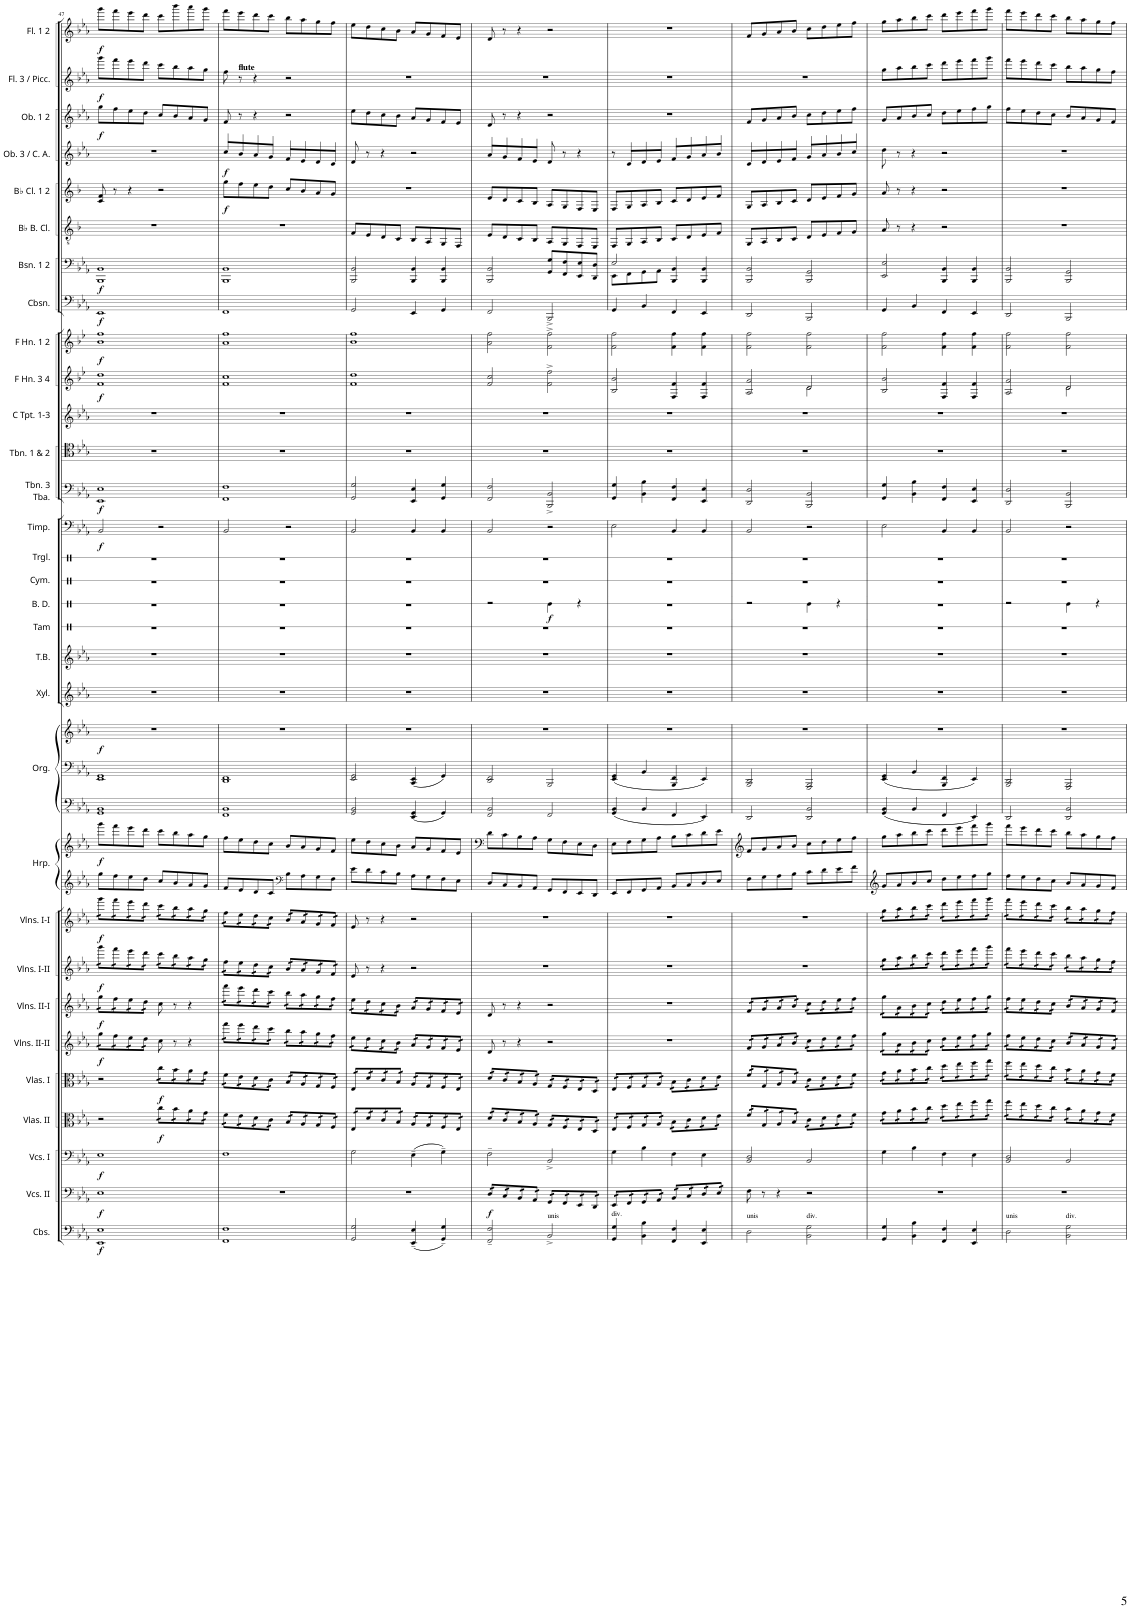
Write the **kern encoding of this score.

**kern	**dynam	**kern	**dynam	**kern	**dynam	**kern	**dynam	**kern	**dynam	**kern	**dynam	**kern	**dynam	**kern	**dynam	**kern	**dynam	**kern	**kern	**dynam	**kern	**kern	**kern	**dynam	**kern	**kern	**kern	**kern	**dynam	**kern	**kern	**kern	**dynam	**kern	**dynam	**kern	**kern	**kern	**dynam	**kern	**dynam	**kern	**dynam	**kern	**dynam	**kern	**kern	**dynam	**kern	**dynam	**kern	**dynam	**kern	**dynam	**kern	**dynam
*part31	*part31	*part30	*part30	*part29	*part29	*part28	*part28	*part27	*part27	*part26	*part26	*part25	*part25	*part24	*part24	*part23	*part23	*part22	*part22	*part22	*part21	*part21	*part21	*part21	*part20	*part19	*part18	*part17	*part17	*part16	*part15	*part14	*part14	*part13	*part13	*part12	*part11	*part10	*part10	*part9	*part9	*part8	*part8	*part7	*part7	*part6	*part5	*part5	*part4	*part4	*part3	*part3	*part2	*part2	*part1	*part1
*staff34	*staff34	*staff33	*staff33	*staff32	*staff32	*staff31	*staff31	*staff30	*staff30	*staff29	*staff29	*staff28	*staff28	*staff27	*staff27	*staff26	*staff26	*staff25	*staff24	*staff24/25	*staff23	*staff22	*staff21	*staff21/22/23	*staff20	*staff19	*staff18	*staff17	*staff17	*staff16	*staff15	*staff14	*staff14	*staff13	*staff13	*staff12	*staff11	*staff10	*staff10	*staff9	*staff9	*staff8	*staff8	*staff7	*staff7	*staff6	*staff5	*staff5	*staff4	*staff4	*staff3	*staff3	*staff2	*staff2	*staff1	*staff1
*I"Contrabasses	*	*I"Violoncellos (II)	*	*I"Violoncellos (I)	*	*I"Violas (II)	*	*I"Violas (I)	*	*I"2nd Violins (II)	*	*I"2nd Violins (I)	*	*I"1st Violins (II)	*	*I"1st Violins (1)	*	*I"Harp	*	*	*I"Organ	*	*	*	*I"Xylophone	*I"Tubular Bells	*I"Tam-Tam	*I"Bass Drum	*	*I"Cymbal	*I"Triangle	*I"Timpani	*	*I"Trombone 3 Tuba	*	*I"Trombone 1 &amp; 2	*I"C Trumpet 1-3	*I"Horn in F 3 &amp; 4	*	*I"Horn in F 1 &amp; 2	*	*I"Contrabassoon	*	*I"Bassoon 1 &amp; 2	*	*I"Bb Bass Clarinet	*I"Bb Clarinet 1 &amp; 2	*	*I"Oboe 3 / Cor Anglais	*	*I"Oboe 1 &amp; 2	*	*I"Flute 3 / Piccolo	*	*I"Flute 1 &amp; 2	*
*I'Cbs.	*	*I'Vcs. II	*	*I'Vcs. I	*	*I'Vlas. II	*	*I'Vlas. I	*	*	*	*	*	*	*	*	*	*I'Hrp.	*	*	*I'Org.	*	*	*	*I'Xyl.	*I'T.B.	*I'Tam	*I'B. D.	*	*I'Cym.	*I'Trgl.	*I'Timp.	*	*I'Tbn. 3 Tba.	*	*I'Tbn. 1 &amp; 2	*I'C Tpt. 1-3	*	*	*	*	*I'Cbsn.	*	*I'Bsn. 1 2	*	*I'Bb B. Cl.	*I'Bb Cl. 1 2	*	*I'Ob. 3 / C. A.	*	*I'Ob. 1 2	*	*I'Fl. 3 / Picc.	*	*I'Fl. 1 2	*
!!LO:PB:g=z
*clefF4	*	*clefF4	*	*clefF4	*	*clefC3	*	*clefC3	*	*clefG2	*	*clefG2	*	*clefG2	*	*clefG2	*	*clefG2	*clefG2	*	*clefFv4	*clefF4	*clefF4	*	*clefG2	*clefG2	*clefX	*clefX	*	*clefX	*clefX	*clefF4	*	*clefF4	*	*clefC4	*clefG2	*clefG2	*	*clefG2	*	*clefF4	*	*clefF4	*	*clefGv2	*clefG2	*	*clefG2	*	*clefG2	*	*clefG2	*	*clefG2	*
*Trd7c12	*	*	*	*	*	*	*	*	*	*	*	*	*	*	*	*	*	*	*	*	*	*	*	*	*Trd-7c-12	*	*	*	*	*	*	*	*	*	*	*	*	*Trd4c7	*	*Trd4c7	*	*Trd7c12	*	*	*	*Trd1c2	*Trd1c2	*	*	*	*	*	*	*	*	*
*k[b-e-a-]	*	*k[b-e-a-]	*	*k[b-e-a-]	*	*k[b-e-a-]	*	*k[b-e-a-]	*	*k[b-e-a-]	*	*k[b-e-a-]	*	*k[b-e-a-]	*	*k[b-e-a-]	*	*k[b-e-a-]	*k[b-e-a-]	*	*k[b-e-a-]	*k[b-e-a-]	*k[b-e-a-]	*	*k[b-e-a-]	*k[b-e-a-]	*k[]	*k[]	*	*k[]	*k[]	*k[b-e-a-]	*	*k[b-e-a-]	*	*k[b-e-a-]	*k[b-e-a-]	*k[b-e-]	*	*k[b-e-]	*	*k[b-e-a-]	*	*k[b-e-a-]	*	*k[b-]	*k[b-]	*	*k[b-e-a-]	*	*k[b-e-a-]	*	*k[b-e-a-]	*	*k[b-e-a-]	*
*M4/4	*	*M4/4	*	*M4/4	*	*M4/4	*	*M4/4	*	*M4/4	*	*M4/4	*	*M4/4	*	*M4/4	*	*M4/4	*M4/4	*	*M4/4	*M4/4	*M4/4	*	*M4/4	*M4/4	*M4/4	*M4/4	*	*M4/4	*M4/4	*M4/4	*	*M4/4	*	*M4/4	*M4/4	*M4/4	*	*M4/4	*	*M4/4	*	*M4/4	*	*M4/4	*M4/4	*	*M4/4	*	*M4/4	*	*M4/4	*	*M4/4	*
=47	=47	=47	=47	=47	=47	=47	=47	=47	=47	=47	=47	=47	=47	=47	=47	=47	=47	=47	=47	=47	=47	=47	=47	=47	=47	=47	=47	=47	=47	=47	=47	=47	=47	=47	=47	=47	=47	=47	=47	=47	=47	=47	=47	=47	=47	=47	=47	=47	=47	=47	=47	=47	=47	=47	=47	=47
!	!LO:DY:b	!	!LO:DY:b	!	!LO:DY:b	!	!	!	!	!	!LO:DY:b	!	!LO:DY:b	!	!LO:DY:b	!	!LO:DY:b	!	!	!LO:DY:b	!	!	!	!LO:DY:b	!	!	!	!	!	!	!	!	!LO:DY:b	!	!LO:DY:b	!	!	!	!LO:DY:b	!	!LO:DY:b	!	!LO:DY:b	!	!LO:DY:b	!	!	!	!	!	!	!LO:DY:b	!	!LO:DY:b	!	!LO:DY:b
*	*	*	*	*	*	*	*	*	*	*tremolo	*	*	*	*	*	*	*	*	*	*	*	*	*	*	*	*	*	*	*	*	*	*	*	*	*	*	*	*	*	*	*	*	*	*	*	*	*	*	*	*	*	*	*	*	*	*
*	*	*	*	*	*	*	*	*	*	*	*	*tremolo	*	*	*	*	*	*	*	*	*	*	*	*	*	*	*	*	*	*	*	*	*	*	*	*	*	*	*	*	*	*	*	*	*	*	*	*	*	*	*	*	*	*	*	*
*	*	*	*	*	*	*	*	*	*	*	*	*	*	*tremolo	*	*	*	*	*	*	*	*	*	*	*	*	*	*	*	*	*	*	*	*	*	*	*	*	*	*	*	*	*	*	*	*	*	*	*	*	*	*	*	*	*	*
*	*	*	*	*	*	*	*	*	*	*	*	*	*	*	*	*tremolo	*	*	*	*	*	*	*	*	*	*	*	*	*	*	*	*	*	*	*	*	*	*	*	*	*	*	*	*	*	*	*	*	*	*	*	*	*	*	*	*
1EE- 1E-	f	1E-	f	1E-	f	2r	.	2r	.	16gg\LL	f	16gg\LL	f	16ggg\LL	f	16ggg\LL	f	8gg\L	8ggg\L	f	1GGG 1BBB-	1EE- 1GG	1r	f	1r	1r	1r	1r	.	1r	1r	2BB-/	f	1EE- 1E-	f	1r	1r	1f 1dd	f	1b- 1ff	f	1EE-	f	1BBB- 1BB-	f	1r	8c/ 8f/	.	1r	.	8gg\L	f	8gggg\L	f	8ggg\L	f
.	.	.	.	.	.	.	.	.	.	16gg\	.	16gg\	.	16ggg\	.	16ggg\	.	.	.	.	.	.	.	.	.	.	.	.	.	.	.	.	.	.	.	.	.	.	.	.	.	.	.	.	.	.	.	.	.	.	.	.	.	.	.	.
.	.	.	.	.	.	.	.	.	.	16ff\	.	16ff\	.	16fff\	.	16fff\	.	8ff\	8fff\	.	.	.	.	.	.	.	.	.	.	.	.	.	.	.	.	.	.	.	.	.	.	.	.	.	.	.	8r	.	.	.	8ff\	.	8ffff\	.	8fff\	.
.	.	.	.	.	.	.	.	.	.	16ff\	.	16ff\	.	16fff\	.	16fff\	.	.	.	.	.	.	.	.	.	.	.	.	.	.	.	.	.	.	.	.	.	.	.	.	.	.	.	.	.	.	.	.	.	.	.	.	.	.	.	.
.	.	.	.	.	.	.	.	.	.	16ee-\	.	16ee-\	.	16eee-\	.	16eee-\	.	8ee-\	8eee-\	.	.	.	.	.	.	.	.	.	.	.	.	.	.	.	.	.	.	.	.	.	.	.	.	.	.	.	4r	.	.	.	8ee-\	.	8eeee-\	.	8eee-\	.
.	.	.	.	.	.	.	.	.	.	16ee-\	.	16ee-\	.	16eee-\	.	16eee-\	.	.	.	.	.	.	.	.	.	.	.	.	.	.	.	.	.	.	.	.	.	.	.	.	.	.	.	.	.	.	.	.	.	.	.	.	.	.	.	.
.	.	.	.	.	.	.	.	.	.	16dd\	.	16dd\	.	16ddd\	.	16ddd\	.	8dd\J	8ddd\J	.	.	.	.	.	.	.	.	.	.	.	.	.	.	.	.	.	.	.	.	.	.	.	.	.	.	.	.	.	.	.	8dd\J	.	8dddd\J	.	8ddd\J	.
.	.	.	.	.	.	.	.	.	.	16dd\JJ	.	16dd\JJ	.	16ddd\JJ	.	16ddd\JJ	.	.	.	.	.	.	.	.	.	.	.	.	.	.	.	.	.	.	.	.	.	.	.	.	.	.	.	.	.	.	.	.	.	.	.	.	.	.	.	.
*	*	*	*	*	*	*	*	*	*	*	*	*Xtremolo	*	*	*	*	*	*	*	*	*	*	*	*	*	*	*	*	*	*	*	*	*	*	*	*	*	*	*	*	*	*	*	*	*	*	*	*	*	*	*	*	*	*	*	*
*	*	*	*	*	*	*	*	*	*	*Xtremolo	*	*	*	*	*	*	*	*	*	*	*	*	*	*	*	*	*	*	*	*	*	*	*	*	*	*	*	*	*	*	*	*	*	*	*	*	*	*	*	*	*	*	*	*	*	*
!	!	!	!	!	!	!	!LO:DY:b	!	!LO:DY:b	!	!	!	!	!	!	!	!	!	!	!	!	!	!	!	!	!	!	!	!	!	!	!	!	!	!	!	!	!	!	!	!	!	!	!	!	!	!	!	!	!	!	!	!	!	!	!
*	*	*	*	*	*	*tremolo	*	*	*	*	*	*	*	*	*	*	*	*	*	*	*	*	*	*	*	*	*	*	*	*	*	*	*	*	*	*	*	*	*	*	*	*	*	*	*	*	*	*	*	*	*	*	*	*	*	*
*	*	*	*	*	*	*	*	*tremolo	*	*	*	*	*	*	*	*	*	*	*	*	*	*	*	*	*	*	*	*	*	*	*	*	*	*	*	*	*	*	*	*	*	*	*	*	*	*	*	*	*	*	*	*	*	*	*	*
.	.	.	.	.	.	16cc\LL	f	16cc\LL	f	8cc\	.	8cc\	.	16ccc\LL	.	16ccc\LL	.	8cc/L	8ccc\L	.	.	.	.	.	.	.	.	.	.	.	.	2r	.	.	.	.	.	.	.	.	.	.	.	.	.	.	2r	.	.	.	8cc/L	.	8cccc\L	.	8ccc\L	.
.	.	.	.	.	.	16cc\	.	16cc\	.	.	.	.	.	16ccc\	.	16ccc\	.	.	.	.	.	.	.	.	.	.	.	.	.	.	.	.	.	.	.	.	.	.	.	.	.	.	.	.	.	.	.	.	.	.	.	.	.	.	.	.
.	.	.	.	.	.	16b-\	.	16b-\	.	8r	.	8r	.	16bb-\	.	16bb-\	.	8b-/	8bb-\	.	.	.	.	.	.	.	.	.	.	.	.	.	.	.	.	.	.	.	.	.	.	.	.	.	.	.	.	.	.	.	8b-/	.	8bbb-\	.	8bbb-\	.
.	.	.	.	.	.	16b-\	.	16b-\	.	.	.	.	.	16bb-\	.	16bb-\	.	.	.	.	.	.	.	.	.	.	.	.	.	.	.	.	.	.	.	.	.	.	.	.	.	.	.	.	.	.	.	.	.	.	.	.	.	.	.	.
.	.	.	.	.	.	16a-\	.	16a-\	.	4r	.	4r	.	16aa-\	.	16aa-\	.	8a-/	8aa-\	.	.	.	.	.	.	.	.	.	.	.	.	.	.	.	.	.	.	.	.	.	.	.	.	.	.	.	.	.	.	.	8a-/	.	8aaa-\	.	8aaa-\	.
.	.	.	.	.	.	16a-\	.	16a-\	.	.	.	.	.	16aa-\	.	16aa-\	.	.	.	.	.	.	.	.	.	.	.	.	.	.	.	.	.	.	.	.	.	.	.	.	.	.	.	.	.	.	.	.	.	.	.	.	.	.	.	.
.	.	.	.	.	.	16g\	.	16g\	.	.	.	.	.	16gg\	.	16gg\	.	8g/J	8gg\J	.	.	.	.	.	.	.	.	.	.	.	.	.	.	.	.	.	.	.	.	.	.	.	.	.	.	.	.	.	.	.	8g/J	.	8ggg\J	.	8ggg\J	.
.	.	.	.	.	.	16g\JJ	.	16g\JJ	.	.	.	.	.	16gg\JJ	.	16gg\JJ	.	.	.	.	.	.	.	.	.	.	.	.	.	.	.	.	.	.	.	.	.	.	.	.	.	.	.	.	.	.	.	.	.	.	.	.	.	.	.	.
=48	=48	=48	=48	=48	=48	=48	=48	=48	=48	=48	=48	=48	=48	=48	=48	=48	=48	=48	=48	=48	=48	=48	=48	=48	=48	=48	=48	=48	=48	=48	=48	=48	=48	=48	=48	=48	=48	=48	=48	=48	=48	=48	=48	=48	=48	=48	=48	=48	=48	=48	=48	=48	=48	=48	=48	=48
!	!	!	!	!	!	!	!	!	!	!	!	!	!	!	!	!	!	!	!	!	!	!	!	!	!	!	!	!	!	!	!	!	!	!	!	!	!	!	!	!	!	!	!	!	!	!	!	!LO:DY:b	!	!LO:DY:b	!	!	!	!	!	!
*	*	*	*	*	*	*	*	*	*	*tremolo	*	*	*	*	*	*	*	*	*	*	*	*	*	*	*	*	*	*	*	*	*	*	*	*	*	*	*	*	*	*	*	*	*	*	*	*	*	*	*	*	*	*	*	*	*	*
*	*	*	*	*	*	*	*	*	*	*	*	*tremolo	*	*	*	*	*	*	*	*	*	*	*	*	*	*	*	*	*	*	*	*	*	*	*	*	*	*	*	*	*	*	*	*	*	*	*	*	*	*	*	*	*	*	*	*
1FF 1F	.	1r	.	1F	.	16f\LL	.	16f\LL	.	16fff\LL	.	16fff\LL	.	16ff\LL	.	16ff\LL	.	8f/L	8ff\L	.	1FFF 1BBB-	1DD 1FF	1r	.	1r	1r	1r	1r	.	1r	1r	2BB-/	.	1FF 1F	.	1r	1r	1f 1cc	.	1a 1ff	.	1FF	.	1BBB- 1BB-	.	1r	8gg\L	f	8f/ 8cc/L	f	8f/	.	8ff\	.	8fff\L	.
.	.	.	.	.	.	16f\	.	16f\	.	16fff\	.	16fff\	.	16ff\	.	16ff\	.	.	.	.	.	.	.	.	.	.	.	.	.	.	.	.	.	.	.	.	.	.	.	.	.	.	.	.	.	.	.	.	.	.	.	.	.	.	.	.
!	!	!	!	!	!	!	!	!	!	!	!	!	!	!	!	!	!	!	!	!	!	!	!	!	!	!	!	!	!	!	!	!	!	!	!	!	!	!	!	!	!	!	!	!	!	!	!	!	!	!	!	!	!LO:TX:a:B:t=flute	!	!	!
.	.	.	.	.	.	16e-\	.	16e-\	.	16eee-\	.	16eee-\	.	16ee-\	.	16ee-\	.	8e-/	8ee-\	.	.	.	.	.	.	.	.	.	.	.	.	.	.	.	.	.	.	.	.	.	.	.	.	.	.	.	8ff\	.	8e-/ 8b-/	.	8r	.	8r	.	8eee-\	.
.	.	.	.	.	.	16e-\	.	16e-\	.	16eee-\	.	16eee-\	.	16ee-\	.	16ee-\	.	.	.	.	.	.	.	.	.	.	.	.	.	.	.	.	.	.	.	.	.	.	.	.	.	.	.	.	.	.	.	.	.	.	.	.	.	.	.	.
.	.	.	.	.	.	16d\	.	16d\	.	16ddd\	.	16ddd\	.	16dd\	.	16dd\	.	8d/	8dd\	.	.	.	.	.	.	.	.	.	.	.	.	.	.	.	.	.	.	.	.	.	.	.	.	.	.	.	8ee\	.	8d/ 8a-/	.	4r	.	4r	.	8ddd\	.
.	.	.	.	.	.	16d\	.	16d\	.	16ddd\	.	16ddd\	.	16dd\	.	16dd\	.	.	.	.	.	.	.	.	.	.	.	.	.	.	.	.	.	.	.	.	.	.	.	.	.	.	.	.	.	.	.	.	.	.	.	.	.	.	.	.
.	.	.	.	.	.	16c\	.	16c\	.	16ccc\	.	16ccc\	.	16cc\	.	16cc\	.	8c/J	8cc\J	.	.	.	.	.	.	.	.	.	.	.	.	.	.	.	.	.	.	.	.	.	.	.	.	.	.	.	8dd\J	.	8c/ 8g/J	.	.	.	.	.	8ccc\J	.
.	.	.	.	.	.	16c\JJ	.	16c\JJ	.	16ccc\JJ	.	16ccc\JJ	.	16cc\JJ	.	16cc\JJ	.	.	.	.	.	.	.	.	.	.	.	.	.	.	.	.	.	.	.	.	.	.	.	.	.	.	.	.	.	.	.	.	.	.	.	.	.	.	.	.
*	*	*	*	*	*	*	*	*	*	*	*	*	*	*	*	*	*	*clefF4	*	*	*	*	*	*	*	*	*	*	*	*	*	*	*	*	*	*	*	*	*	*	*	*	*	*	*	*	*	*	*	*	*	*	*	*	*	*
.	.	.	.	.	.	16B-/LL	.	16B-/LL	.	16bb-\LL	.	16bb-\LL	.	16b-/LL	.	16b-/LL	.	8B-\L	8b-/L	.	.	.	.	.	.	.	.	.	.	.	.	2r	.	.	.	.	.	.	.	.	.	.	.	.	.	.	8cc/L	.	8B-/ 8f/L	.	2r	.	2r	.	8bb-\L	.
.	.	.	.	.	.	16B-/	.	16B-/	.	16bb-\	.	16bb-\	.	16b-/	.	16b-/	.	.	.	.	.	.	.	.	.	.	.	.	.	.	.	.	.	.	.	.	.	.	.	.	.	.	.	.	.	.	.	.	.	.	.	.	.	.	.	.
.	.	.	.	.	.	16A-/	.	16A-/	.	16aa-\	.	16aa-\	.	16a-/	.	16a-/	.	8A-\	8a-/	.	.	.	.	.	.	.	.	.	.	.	.	.	.	.	.	.	.	.	.	.	.	.	.	.	.	.	8b-/	.	8A-/ 8e-/	.	.	.	.	.	8aa-\	.
.	.	.	.	.	.	16A-/	.	16A-/	.	16aa-\	.	16aa-\	.	16a-/	.	16a-/	.	.	.	.	.	.	.	.	.	.	.	.	.	.	.	.	.	.	.	.	.	.	.	.	.	.	.	.	.	.	.	.	.	.	.	.	.	.	.	.
.	.	.	.	.	.	16G/	.	16G/	.	16gg\	.	16gg\	.	16g/	.	16g/	.	8G\	8g/	.	.	.	.	.	.	.	.	.	.	.	.	.	.	.	.	.	.	.	.	.	.	.	.	.	.	.	8a/	.	8G/ 8d/	.	.	.	.	.	8gg\	.
.	.	.	.	.	.	16G/	.	16G/	.	16gg\	.	16gg\	.	16g/	.	16g/	.	.	.	.	.	.	.	.	.	.	.	.	.	.	.	.	.	.	.	.	.	.	.	.	.	.	.	.	.	.	.	.	.	.	.	.	.	.	.	.
.	.	.	.	.	.	16F/	.	16F/	.	16ff\	.	16ff\	.	16f/	.	16f/	.	8F\J	8f/J	.	.	.	.	.	.	.	.	.	.	.	.	.	.	.	.	.	.	.	.	.	.	.	.	.	.	.	8g/J	.	8F/ 8c/J	.	.	.	.	.	8ff\J	.
.	.	.	.	.	.	16F/JJ	.	16F/JJ	.	16ff\JJ	.	16ff\JJ	.	16f/JJ	.	16f/JJ	.	.	.	.	.	.	.	.	.	.	.	.	.	.	.	.	.	.	.	.	.	.	.	.	.	.	.	.	.	.	.	.	.	.	.	.	.	.	.	.
*	*	*	*	*	*	*	*	*	*	*	*	*	*	*	*	*Xtremolo	*	*	*	*	*	*	*	*	*	*	*	*	*	*	*	*	*	*	*	*	*	*	*	*	*	*	*	*	*	*	*	*	*	*	*	*	*	*	*	*
*	*	*	*	*	*	*	*	*	*	*	*	*	*	*Xtremolo	*	*	*	*	*	*	*	*	*	*	*	*	*	*	*	*	*	*	*	*	*	*	*	*	*	*	*	*	*	*	*	*	*	*	*	*	*	*	*	*	*	*
=49	=49	=49	=49	=49	=49	=49	=49	=49	=49	=49	=49	=49	=49	=49	=49	=49	=49	=49	=49	=49	=49	=49	=49	=49	=49	=49	=49	=49	=49	=49	=49	=49	=49	=49	=49	=49	=49	=49	=49	=49	=49	=49	=49	=49	=49	=49	=49	=49	=49	=49	=49	=49	=49	=49	=49	=49
2GG/ 2G/	.	1r	.	2G\	.	16E-/LL	.	16E-/LL	.	16ee-\LL	.	16ee-\LL	.	8e-/	.	8e-/	.	8e-\L	8ee-\L	.	2GGG/ 2BBB-/	2EE-/ 2GG/	1r	.	1r	1r	1r	1r	.	1r	1r	2BB-/	.	2GG/ 2G/	.	1r	1r	1f 1dd	.	1b- 1ff	.	2GG/	.	2BBB-/ 2BB-/	.	8F/L	1r	.	8G/ 8d/	.	8ee-\L	.	1r	.	8ee-\L	.
.	.	.	.	.	.	16E-/	.	16E-/	.	16ee-\	.	16ee-\	.	.	.	.	.	.	.	.	.	.	.	.	.	.	.	.	.	.	.	.	.	.	.	.	.	.	.	.	.	.	.	.	.	.	.	.	.	.	.	.	.	.	.	.
.	.	.	.	.	.	16d/	.	16d/	.	16dd\	.	16dd\	.	8r	.	8r	.	8d\	8dd\	.	.	.	.	.	.	.	.	.	.	.	.	.	.	.	.	.	.	.	.	.	.	.	.	.	.	8E/	.	.	8r	.	8dd\	.	.	.	8dd\	.
.	.	.	.	.	.	16d/	.	16d/	.	16dd\	.	16dd\	.	.	.	.	.	.	.	.	.	.	.	.	.	.	.	.	.	.	.	.	.	.	.	.	.	.	.	.	.	.	.	.	.	.	.	.	.	.	.	.	.	.	.	.
.	.	.	.	.	.	16c/	.	16c/	.	16cc\	.	16cc\	.	4r	.	4r	.	8c\	8cc\	.	.	.	.	.	.	.	.	.	.	.	.	.	.	.	.	.	.	.	.	.	.	.	.	.	.	8D/	.	.	4r	.	8cc\	.	.	.	8cc\	.
.	.	.	.	.	.	16c/	.	16c/	.	16cc\	.	16cc\	.	.	.	.	.	.	.	.	.	.	.	.	.	.	.	.	.	.	.	.	.	.	.	.	.	.	.	.	.	.	.	.	.	.	.	.	.	.	.	.	.	.	.	.
.	.	.	.	.	.	16B-/	.	16B-/	.	16b-\	.	16b-\	.	.	.	.	.	8B-\J	8b-\J	.	.	.	.	.	.	.	.	.	.	.	.	.	.	.	.	.	.	.	.	.	.	.	.	.	.	8C/J	.	.	.	.	8b-\J	.	.	.	8b-\J	.
.	.	.	.	.	.	16B-/JJ	.	16B-/JJ	.	16b-\JJ	.	16b-\JJ	.	.	.	.	.	.	.	.	.	.	.	.	.	.	.	.	.	.	.	.	.	.	.	.	.	.	.	.	.	.	.	.	.	.	.	.	.	.	.	.	.	.	.	.
(4EE-/~ 4E-/~	.	.	.	(4E-~\	.	16A-/LL	.	16A-/LL	.	16a-/LL	.	16a-/LL	.	2r	.	2r	.	8A-\L	8a-/L	.	4EEE-/ 4GGG/	4CC/ 4EE-/	.	.	.	.	.	.	.	.	.	4BB-/	.	4EE-/ 4E-/	.	.	.	.	.	.	.	4EE-/	.	4BBB-/ 4BB-/	.	8BB-/L	.	.	2r	.	8a-/L	.	.	.	8a-/L	.
.	.	.	.	.	.	16A-/	.	16A-/	.	16a-/	.	16a-/	.	.	.	.	.	.	.	.	.	.	.	.	.	.	.	.	.	.	.	.	.	.	.	.	.	.	.	.	.	.	.	.	.	.	.	.	.	.	.	.	.	.	.	.
.	.	.	.	.	.	16G/	.	16G/	.	16g/	.	16g/	.	.	.	.	.	8G\	8g/	.	.	.	.	.	.	.	.	.	.	.	.	.	.	.	.	.	.	.	.	.	.	.	.	.	.	8AA/	.	.	.	.	8g/	.	.	.	8g/	.
.	.	.	.	.	.	16G/	.	16G/	.	16g/	.	16g/	.	.	.	.	.	.	.	.	.	.	.	.	.	.	.	.	.	.	.	.	.	.	.	.	.	.	.	.	.	.	.	.	.	.	.	.	.	.	.	.	.	.	.	.
4GG/~ 4G/~)	.	.	.	4G~\)	.	16F/	.	16F/	.	16f/	.	16f/	.	.	.	.	.	8F\	8f/	.	4GGG/	4GG/	.	.	.	.	.	.	.	.	.	4BB-/	.	4GG/ 4G/	.	.	.	.	.	.	.	4GG/	.	4BBB-/ 4BB-/	.	8GG/	.	.	.	.	8f/	.	.	.	8f/	.
.	.	.	.	.	.	16F/	.	16F/	.	16f/	.	16f/	.	.	.	.	.	.	.	.	.	.	.	.	.	.	.	.	.	.	.	.	.	.	.	.	.	.	.	.	.	.	.	.	.	.	.	.	.	.	.	.	.	.	.	.
.	.	.	.	.	.	16E-/	.	16E-/	.	16e-/	.	16e-/	.	.	.	.	.	8E-\J	8e-/J	.	.	.	.	.	.	.	.	.	.	.	.	.	.	.	.	.	.	.	.	.	.	.	.	.	.	8FF/J	.	.	.	.	8e-/J	.	.	.	8e-/J	.
.	.	.	.	.	.	16E-/JJ	.	16E-/JJ	.	16e-/JJ	.	16e-/JJ	.	.	.	.	.	.	.	.	.	.	.	.	.	.	.	.	.	.	.	.	.	.	.	.	.	.	.	.	.	.	.	.	.	.	.	.	.	.	.	.	.	.	.	.
*	*	*	*	*	*	*	*	*	*	*	*	*Xtremolo	*	*	*	*	*	*	*	*	*	*	*	*	*	*	*	*	*	*	*	*	*	*	*	*	*	*	*	*	*	*	*	*	*	*	*	*	*	*	*	*	*	*	*	*
*	*	*	*	*	*	*	*	*	*	*Xtremolo	*	*	*	*	*	*	*	*	*	*	*	*	*	*	*	*	*	*	*	*	*	*	*	*	*	*	*	*	*	*	*	*	*	*	*	*	*	*	*	*	*	*	*	*	*	*
=50	=50	=50	=50	=50	=50	=50	=50	=50	=50	=50	=50	=50	=50	=50	=50	=50	=50	=50	=50	=50	=50	=50	=50	=50	=50	=50	=50	=50	=50	=50	=50	=50	=50	=50	=50	=50	=50	=50	=50	=50	=50	=50	=50	=50	=50	=50	=50	=50	=50	=50	=50	=50	=50	=50	=50	=50
!	!	!	!LO:DY:b	!	!	!	!	!	!	!	!	!	!	!	!	!	!	!	!	!	!	!	!	!	!	!	!	!	!	!	!	!	!	!	!	!	!	!	!	!	!	!	!	!	!	!	!	!	!	!	!	!	!	!	!	!
*	*	*tremolo	*	*	*	*	*	*	*	*	*	*	*	*	*	*	*	*	*	*	*	*	*	*	*	*	*	*	*	*	*	*	*	*	*	*	*	*	*	*	*	*	*	*	*	*	*	*	*	*	*	*	*	*	*	*
2FF/~ 2F/~	.	16D/LL	f	2F~\	.	16d/LL	.	16d/LL	.	8d/	.	8d/	.	1r	.	1r	.	8D/L	8d\L	.	2FFF/ 2BBB-/	2DD/ 2FF/	1r	.	1r	1r	1r	2r	.	1r	1r	2BB-/	.	2FF/ 2F/	.	1r	1r	2f/ 2cc/	.	2a\ 2ff\	.	2FF/	.	2BBB-/ 2BB-/	.	8E/L	8e/L	.	8d/ 8a-/L	.	8d/	.	1r	.	8d/	.
.	.	16D/	.	.	.	16d/	.	16d/	.	.	.	.	.	.	.	.	.	.	.	.	.	.	.	.	.	.	.	.	.	.	.	.	.	.	.	.	.	.	.	.	.	.	.	.	.	.	.	.	.	.	.	.	.	.	.	.
.	.	16C/	.	.	.	16c/	.	16c/	.	8r	.	8r	.	.	.	.	.	8C/	8c\	.	.	.	.	.	.	.	.	.	.	.	.	.	.	.	.	.	.	.	.	.	.	.	.	.	.	8D/	8d/	.	8c/ 8g/	.	8r	.	.	.	8r	.
.	.	16C/	.	.	.	16c/	.	16c/	.	.	.	.	.	.	.	.	.	.	.	.	.	.	.	.	.	.	.	.	.	.	.	.	.	.	.	.	.	.	.	.	.	.	.	.	.	.	.	.	.	.	.	.	.	.	.	.
.	.	16BB-/	.	.	.	16B-/	.	16B-/	.	4r	.	4r	.	.	.	.	.	8BB-/	8B-\	.	.	.	.	.	.	.	.	.	.	.	.	.	.	.	.	.	.	.	.	.	.	.	.	.	.	8C/	8c/	.	8B-/ 8f/	.	4r	.	.	.	4r	.
.	.	16BB-/	.	.	.	16B-/	.	16B-/	.	.	.	.	.	.	.	.	.	.	.	.	.	.	.	.	.	.	.	.	.	.	.	.	.	.	.	.	.	.	.	.	.	.	.	.	.	.	.	.	.	.	.	.	.	.	.	.
.	.	16AA-/	.	.	.	16A-/	.	16A-/	.	.	.	.	.	.	.	.	.	8AA-/J	8A-\J	.	.	.	.	.	.	.	.	.	.	.	.	.	.	.	.	.	.	.	.	.	.	.	.	.	.	8BB-/J	8B-/J	.	8A-/ 8e-/J	.	.	.	.	.	.	.
.	.	16AA-/JJ	.	.	.	16A-/JJ	.	16A-/JJ	.	.	.	.	.	.	.	.	.	.	.	.	.	.	.	.	.	.	.	.	.	.	.	.	.	.	.	.	.	.	.	.	.	.	.	.	.	.	.	.	.	.	.	.	.	.	.	.
!LO:TX:a:t=unis	!	!	!	!	!	!	!	!	!	!	!	!	!	!	!	!	!	!	!	!	!	!	!	!	!	!	!	!	!	!	!	!	!	!	!	!	!	!	!	!	!	!	!	!	!	!	!	!	!	!	!	!	!	!	!	!
!	!	!	!	!	!	!	!	!	!	!	!	!	!	!	!	!	!	!	!	!	!	!	!	!	!	!	!	!	!LO:DY:b	!	!	!	!	!	!	!	!	!	!	!	!	!	!	!	!	!	!	!	!	!	!	!	!	!	!	!
2BB-^/	.	16GG/LL	.	2BB-^/	.	16G/LL	.	16G/LL	.	2r	.	2r	.	.	.	.	.	8GG/L	8G\L	.	2FFF/	2BBB-/	.	.	.	.	.	4Re\	f	.	.	2r	.	2BBB-/^ 2BB-/^	.	.	.	2f\^ 2ff\^	.	2f\^ 2ff\^	.	2BBB-^/	.	8GG/ 8G/L	.	8AA/L	8A/L	.	8G/ 8d/	.	2r	.	.	.	2r	.
.	.	16GG/	.	.	.	16G/	.	16G/	.	.	.	.	.	.	.	.	.	.	.	.	.	.	.	.	.	.	.	.	.	.	.	.	.	.	.	.	.	.	.	.	.	.	.	.	.	.	.	.	.	.	.	.	.	.	.	.
.	.	16FF/	.	.	.	16F/	.	16F/	.	.	.	.	.	.	.	.	.	8FF/	8F\	.	.	.	.	.	.	.	.	.	.	.	.	.	.	.	.	.	.	.	.	.	.	.	.	8FF/ 8F/	.	8GG/	8G/	.	8r	.	.	.	.	.	.	.
.	.	16FF/	.	.	.	16F/	.	16F/	.	.	.	.	.	.	.	.	.	.	.	.	.	.	.	.	.	.	.	.	.	.	.	.	.	.	.	.	.	.	.	.	.	.	.	.	.	.	.	.	.	.	.	.	.	.	.	.
.	.	16EE-/	.	.	.	16E-/	.	16E-/	.	.	.	.	.	.	.	.	.	8EE-/	8E-\	.	.	.	.	.	.	.	.	4r	.	.	.	.	.	.	.	.	.	.	.	.	.	.	.	8EE-/ 8E-/	.	8FF/	8F/	.	4r	.	.	.	.	.	.	.
.	.	16EE-/	.	.	.	16E-/	.	16E-/	.	.	.	.	.	.	.	.	.	.	.	.	.	.	.	.	.	.	.	.	.	.	.	.	.	.	.	.	.	.	.	.	.	.	.	.	.	.	.	.	.	.	.	.	.	.	.	.
.	.	16DD/	.	.	.	16D/	.	16D/	.	.	.	.	.	.	.	.	.	8DD/J	8D\J	.	.	.	.	.	.	.	.	.	.	.	.	.	.	.	.	.	.	.	.	.	.	.	.	8DD/ 8D/J	.	8EE/J	8E/J	.	.	.	.	.	.	.	.	.
.	.	16DD/JJ	.	.	.	16D/JJ	.	16D/JJ	.	.	.	.	.	.	.	.	.	.	.	.	.	.	.	.	.	.	.	.	.	.	.	.	.	.	.	.	.	.	.	.	.	.	.	.	.	.	.	.	.	.	.	.	.	.	.	.
=51	=51	=51	=51	=51	=51	=51	=51	=51	=51	=51	=51	=51	=51	=51	=51	=51	=51	=51	=51	=51	=51	=51	=51	=51	=51	=51	=51	=51	=51	=51	=51	=51	=51	=51	=51	=51	=51	=51	=51	=51	=51	=51	=51	=51	=51	=51	=51	=51	=51	=51	=51	=51	=51	=51	=51	=51
*	*	*	*	*	*	*	*	*	*	*	*	*	*	*	*	*	*	*	*	*	*	*	*	*	*	*	*	*	*	*	*	*	*	*	*	*	*	*	*	*	*	*	*	*^	*	*	*	*	*	*	*	*	*	*	*	*
!LO:TX:a:t=div.	!	!	!	!	!	!	!	!	!	!	!	!	!	!	!	!	!	!	!	!	!	!	!	!	!	!	!	!	!	!	!	!	!	!	!	!	!	!	!	!	!	!	!	!	!	!	!	!	!	!	!	!	!	!	!	!	!
4GG/ 4G/	.	16EE-/LL	.	4G\	.	16E-/LL	.	16E-/LL	.	1r	.	1r	.	1r	.	1r	.	8EE-/L	8E-\L	.	4GGG/ 4BBB-/	4EE-/ 4GG/	1r	.	1r	1r	1r	1r	.	1r	1r	2E-\	.	4GG/ 4G/	.	1r	1r	2B-/ 2b-/	.	2f\ 2ff\	.	4GG/	.	2E-/	8EE-\L	.	8FF/L	8F/L	.	8r	.	1r	.	1r	.	1r	.
.	.	16EE-/	.	.	.	16E-/	.	16E-/	.	.	.	.	.	.	.	.	.	.	.	.	.	.	.	.	.	.	.	.	.	.	.	.	.	.	.	.	.	.	.	.	.	.	.	.	.	.	.	.	.	.	.	.	.	.	.	.	.
.	.	16FF/	.	.	.	16F/	.	16F/	.	.	.	.	.	.	.	.	.	8FF/	8F\	.	.	.	.	.	.	.	.	.	.	.	.	.	.	.	.	.	.	.	.	.	.	.	.	.	8FF\	.	8GG/	8G/	.	8F/ 8c/L	.	.	.	.	.	.	.
.	.	16FF/	.	.	.	16F/	.	16F/	.	.	.	.	.	.	.	.	.	.	.	.	.	.	.	.	.	.	.	.	.	.	.	.	.	.	.	.	.	.	.	.	.	.	.	.	.	.	.	.	.	.	.	.	.	.	.	.	.
4BB-\ 4B-\	.	16GG/	.	4B-\	.	16G/	.	16G/	.	.	.	.	.	.	.	.	.	8GG/	8G\	.	4BBB-/	4BB-/	.	.	.	.	.	.	.	.	.	.	.	4BB-\ 4B-\	.	.	.	.	.	.	.	4BB-/	.	.	8GG\	.	8AA/	8A/	.	8G/ 8d/	.	.	.	.	.	.	.
.	.	16GG/	.	.	.	16G/	.	16G/	.	.	.	.	.	.	.	.	.	.	.	.	.	.	.	.	.	.	.	.	.	.	.	.	.	.	.	.	.	.	.	.	.	.	.	.	.	.	.	.	.	.	.	.	.	.	.	.	.
.	.	16AA-/	.	.	.	16A-/	.	16A-/	.	.	.	.	.	.	.	.	.	8AA-/J	8A-\J	.	.	.	.	.	.	.	.	.	.	.	.	.	.	.	.	.	.	.	.	.	.	.	.	.	8AA-\J	.	8BB-/J	8B-/J	.	8A-/ 8e-/J	.	.	.	.	.	.	.
.	.	16AA-/JJ	.	.	.	16A-/JJ	.	16A-/JJ	.	.	.	.	.	.	.	.	.	.	.	.	.	.	.	.	.	.	.	.	.	.	.	.	.	.	.	.	.	.	.	.	.	.	.	.	.	.	.	.	.	.	.	.	.	.	.	.	.
4FF/ 4F/	.	16BB-/LL	.	4F\	.	16B-\LL	.	16B-\LL	.	.	.	.	.	.	.	.	.	8BB-/L	8B-\L	.	4FFF/	4BBB-/ 4FF/	.	.	.	.	.	.	.	.	.	4BB-/	.	4FF/ 4F/	.	.	.	4F/ 4f/	.	4f\ 4ff\	.	4FF/	.	4BBB-/ 4BB-/	2ryy	.	8C/L	8c/L	.	8B-/ 8f/L	.	.	.	.	.	.	.
.	.	16BB-/	.	.	.	16B-\	.	16B-\	.	.	.	.	.	.	.	.	.	.	.	.	.	.	.	.	.	.	.	.	.	.	.	.	.	.	.	.	.	.	.	.	.	.	.	.	.	.	.	.	.	.	.	.	.	.	.	.	.
.	.	16C/	.	.	.	16c\	.	16c\	.	.	.	.	.	.	.	.	.	8C/	8c\	.	.	.	.	.	.	.	.	.	.	.	.	.	.	.	.	.	.	.	.	.	.	.	.	.	.	.	8D/	8d/	.	8c/ 8g/	.	.	.	.	.	.	.
.	.	16C/	.	.	.	16c\	.	16c\	.	.	.	.	.	.	.	.	.	.	.	.	.	.	.	.	.	.	.	.	.	.	.	.	.	.	.	.	.	.	.	.	.	.	.	.	.	.	.	.	.	.	.	.	.	.	.	.	.
4EE-/ 4E-/	.	16D/	.	4E-\	.	16d\	.	16d\	.	.	.	.	.	.	.	.	.	8D/	8d\	.	4EEE-/	4EE-/	.	.	.	.	.	.	.	.	.	4BB-/	.	4EE-/ 4E-/	.	.	.	4F/ 4f/	.	4f\ 4ff\	.	4EE-/	.	4BBB-/ 4BB-/	.	.	8E/	8e/	.	8d/ 8a-/	.	.	.	.	.	.	.
.	.	16D/	.	.	.	16d\	.	16d\	.	.	.	.	.	.	.	.	.	.	.	.	.	.	.	.	.	.	.	.	.	.	.	.	.	.	.	.	.	.	.	.	.	.	.	.	.	.	.	.	.	.	.	.	.	.	.	.	.
.	.	16E-/	.	.	.	16e-\	.	16e-\	.	.	.	.	.	.	.	.	.	8E-/J	8e-\J	.	.	.	.	.	.	.	.	.	.	.	.	.	.	.	.	.	.	.	.	.	.	.	.	.	.	.	8F/J	8f/J	.	8e-/ 8b-/J	.	.	.	.	.	.	.
.	.	16E-/JJ	.	.	.	16e-\JJ	.	16e-\JJ	.	.	.	.	.	.	.	.	.	.	.	.	.	.	.	.	.	.	.	.	.	.	.	.	.	.	.	.	.	.	.	.	.	.	.	.	.	.	.	.	.	.	.	.	.	.	.	.	.
*	*	*Xtremolo	*	*	*	*	*	*	*	*	*	*	*	*	*	*	*	*	*	*	*	*	*	*	*	*	*	*	*	*	*	*	*	*	*	*	*	*	*	*	*	*	*	*	*	*	*	*	*	*	*	*	*	*	*	*	*
*	*	*	*	*	*	*	*	*	*	*	*	*	*	*	*	*	*	*	*	*	*	*	*	*	*	*	*	*	*	*	*	*	*	*	*	*	*	*	*	*	*	*	*	*v	*v	*	*	*	*	*	*	*	*	*	*	*	*
=52	=52	=52	=52	=52	=52	=52	=52	=52	=52	=52	=52	=52	=52	=52	=52	=52	=52	=52	=52	=52	=52	=52	=52	=52	=52	=52	=52	=52	=52	=52	=52	=52	=52	=52	=52	=52	=52	=52	=52	=52	=52	=52	=52	=52	=52	=52	=52	=52	=52	=52	=52	=52	=52	=52	=52	=52
*	*	*	*	*	*	*	*	*	*	*	*	*	*	*	*	*	*	*	*	*	*	*	*	*	*	*	*	*	*	*	*	*	*	*	*	*	*	*^	*	*	*	*	*	*	*	*	*	*	*	*	*	*	*	*	*	*
!LO:TX:a:t=unis	!	!	!	!	!	!	!	!	!	!	!	!	!	!	!	!	!	!	!	!	!	!	!	!	!	!	!	!	!	!	!	!	!	!	!	!	!	!	!	!	!	!	!	!	!	!	!	!	!	!	!	!	!	!	!	!	!
*	*	*	*	*	*	*	*	*	*	*tremolo	*	*	*	*	*	*	*	*	*	*	*	*	*	*	*	*	*	*	*	*	*	*	*	*	*	*	*	*	*	*	*	*	*	*	*	*	*	*	*	*	*	*	*	*	*	*	*
*	*	*	*	*	*	*	*	*	*	*	*	*tremolo	*	*	*	*	*	*	*	*	*	*	*	*	*	*	*	*	*	*	*	*	*	*	*	*	*	*	*	*	*	*	*	*	*	*	*	*	*	*	*	*	*	*	*	*	*
2D\	.	8F\	.	2BB-/ 2D/	.	16f/LL	.	16f/LL	.	16f/LL	.	16f/LL	.	1r	.	1r	.	8F\L	8f/L	.	2DDD/	2BBB-/ 2DD/	1r	.	1r	1r	1r	2r	.	1r	1r	2BB-/	.	2DD/ 2D/	.	1r	1r	2A/ 2a/	2ryy	.	2f\ 2ff\	.	2DD/	.	2BBB-/ 2BB-/	.	8GG/L	8G/L	.	8F/ 8c/L	.	8f/L	.	1r	.	8f/L	.
.	.	.	.	.	.	16f/	.	16f/	.	16f/	.	16f/	.	.	.	.	.	.	.	.	.	.	.	.	.	.	.	.	.	.	.	.	.	.	.	.	.	.	.	.	.	.	.	.	.	.	.	.	.	.	.	.	.	.	.	.	.
.	.	8r	.	.	.	16G/	.	16G/	.	16g/	.	16g/	.	.	.	.	.	8G\	8g/	.	.	.	.	.	.	.	.	.	.	.	.	.	.	.	.	.	.	.	.	.	.	.	.	.	.	.	8AA/	8A/	.	8G/ 8d/	.	8g/	.	.	.	8g/	.
.	.	.	.	.	.	16G/	.	16G/	.	16g/	.	16g/	.	.	.	.	.	.	.	.	.	.	.	.	.	.	.	.	.	.	.	.	.	.	.	.	.	.	.	.	.	.	.	.	.	.	.	.	.	.	.	.	.	.	.	.	.
.	.	4r	.	.	.	16A-/	.	16A-/	.	16a-/	.	16a-/	.	.	.	.	.	8A-\	8a-/	.	.	.	.	.	.	.	.	.	.	.	.	.	.	.	.	.	.	.	.	.	.	.	.	.	.	.	8BB-/	8B-/	.	8A-/ 8e-/	.	8a-/	.	.	.	8a-/	.
.	.	.	.	.	.	16A-/	.	16A-/	.	16a-/	.	16a-/	.	.	.	.	.	.	.	.	.	.	.	.	.	.	.	.	.	.	.	.	.	.	.	.	.	.	.	.	.	.	.	.	.	.	.	.	.	.	.	.	.	.	.	.	.
.	.	.	.	.	.	16B-/	.	16B-/	.	16b-/	.	16b-/	.	.	.	.	.	8B-\J	8b-/J	.	.	.	.	.	.	.	.	.	.	.	.	.	.	.	.	.	.	.	.	.	.	.	.	.	.	.	8C/J	8c/J	.	8B-/ 8f/J	.	8b-/J	.	.	.	8b-/J	.
.	.	.	.	.	.	16B-/JJ	.	16B-/JJ	.	16b-/JJ	.	16b-/JJ	.	.	.	.	.	.	.	.	.	.	.	.	.	.	.	.	.	.	.	.	.	.	.	.	.	.	.	.	.	.	.	.	.	.	.	.	.	.	.	.	.	.	.	.	.
!LO:TX:a:t=div.	!	!	!	!	!	!	!	!	!	!	!	!	!	!	!	!	!	!	!	!	!	!	!	!	!	!	!	!	!	!	!	!	!	!	!	!	!	!	!	!	!	!	!	!	!	!	!	!	!	!	!	!	!	!	!	!	!
2BB-\ 2G\	.	2r	.	2BB-/	.	16c\LL	.	16c\LL	.	16cc\LL	.	16cc\LL	.	.	.	.	.	8c\L	8cc\L	.	2DDD/ 2BBB-/	2GGG/ 2BBB-/	.	.	.	.	.	4Re\	.	.	.	2r	.	2BBB-/ 2BB-/	.	.	.	2d/	2d\	.	2f\ 2ff\	.	2BBB-/	.	2BBB-/ 2GG/	.	8D/L	8d/L	.	8c/ 8g/L	.	8cc\L	.	.	.	8cc\L	.
.	.	.	.	.	.	16c\	.	16c\	.	16cc\	.	16cc\	.	.	.	.	.	.	.	.	.	.	.	.	.	.	.	.	.	.	.	.	.	.	.	.	.	.	.	.	.	.	.	.	.	.	.	.	.	.	.	.	.	.	.	.	.
.	.	.	.	.	.	16d\	.	16d\	.	16dd\	.	16dd\	.	.	.	.	.	8d\	8dd\	.	.	.	.	.	.	.	.	.	.	.	.	.	.	.	.	.	.	.	.	.	.	.	.	.	.	.	8E/	8e/	.	8d/ 8a-/	.	8dd\	.	.	.	8dd\	.
.	.	.	.	.	.	16d\	.	16d\	.	16dd\	.	16dd\	.	.	.	.	.	.	.	.	.	.	.	.	.	.	.	.	.	.	.	.	.	.	.	.	.	.	.	.	.	.	.	.	.	.	.	.	.	.	.	.	.	.	.	.	.
.	.	.	.	.	.	16e-\	.	16e-\	.	16ee-\	.	16ee-\	.	.	.	.	.	8e-\	8ee-\	.	.	.	.	.	.	.	.	4r	.	.	.	.	.	.	.	.	.	.	.	.	.	.	.	.	.	.	8F/	8f/	.	8e-/ 8b-/	.	8ee-\	.	.	.	8ee-\	.
.	.	.	.	.	.	16e-\	.	16e-\	.	16ee-\	.	16ee-\	.	.	.	.	.	.	.	.	.	.	.	.	.	.	.	.	.	.	.	.	.	.	.	.	.	.	.	.	.	.	.	.	.	.	.	.	.	.	.	.	.	.	.	.	.
.	.	.	.	.	.	16f\	.	16f\	.	16ff\	.	16ff\	.	.	.	.	.	8f\J	8ff\J	.	.	.	.	.	.	.	.	.	.	.	.	.	.	.	.	.	.	.	.	.	.	.	.	.	.	.	8G/J	8g/J	.	8f/ 8cc/J	.	8ff\J	.	.	.	8ff\J	.
.	.	.	.	.	.	16f\JJ	.	16f\JJ	.	16ff\JJ	.	16ff\JJ	.	.	.	.	.	.	.	.	.	.	.	.	.	.	.	.	.	.	.	.	.	.	.	.	.	.	.	.	.	.	.	.	.	.	.	.	.	.	.	.	.	.	.	.	.
*	*	*	*	*	*	*	*	*	*	*	*	*	*	*	*	*	*	*	*	*	*	*	*	*	*	*	*	*	*	*	*	*	*	*	*	*	*	*v	*v	*	*	*	*	*	*	*	*	*	*	*	*	*	*	*	*	*	*
=53	=53	=53	=53	=53	=53	=53	=53	=53	=53	=53	=53	=53	=53	=53	=53	=53	=53	=53	=53	=53	=53	=53	=53	=53	=53	=53	=53	=53	=53	=53	=53	=53	=53	=53	=53	=53	=53	=53	=53	=53	=53	=53	=53	=53	=53	=53	=53	=53	=53	=53	=53	=53	=53	=53	=53	=53
*	*	*	*	*	*	*	*	*	*	*	*	*	*	*tremolo	*	*	*	*	*	*	*	*	*	*	*	*	*	*	*	*	*	*	*	*	*	*	*	*	*	*	*	*	*	*	*	*	*	*	*	*	*	*	*	*	*	*
*	*	*	*	*	*	*	*	*	*	*	*	*	*	*	*	*tremolo	*	*	*	*	*	*	*	*	*	*	*	*	*	*	*	*	*	*	*	*	*	*	*	*	*	*	*	*	*	*	*	*	*	*	*	*	*	*	*	*
4GG/ 4G/	.	1r	.	4G\	.	16g\LL	.	16g\LL	.	16gg\LL	.	16gg\LL	.	16gg\LL	.	16gg\LL	.	8g/L	8gg\L	.	4GGG/ 4BBB-/	4EE-/ 4GG/	1r	.	1r	1r	1r	1r	.	1r	1r	2E-\	.	4GG/ 4G/	.	1r	1r	2B-/ 2b-/	.	2f\ 2ff\	.	4GG/	.	2EE-/ 2E-/	.	8A/	8a/	.	8g\ 8dd\	.	8g/L	.	8gg\L	.	8gg\L	.
.	.	.	.	.	.	16g\	.	16g\	.	16gg\	.	16gg\	.	16gg\	.	16gg\	.	.	.	.	.	.	.	.	.	.	.	.	.	.	.	.	.	.	.	.	.	.	.	.	.	.	.	.	.	.	.	.	.	.	.	.	.	.	.	.
.	.	.	.	.	.	16a-\	.	16a-\	.	16a-\	.	16a-\	.	16aa-\	.	16aa-\	.	8a-/	8aa-\	.	.	.	.	.	.	.	.	.	.	.	.	.	.	.	.	.	.	.	.	.	.	.	.	.	.	8r	8r	.	8r	.	8a-/	.	8aa-\	.	8aa-\	.
.	.	.	.	.	.	16a-\	.	16a-\	.	16a-\	.	16a-\	.	16aa-\	.	16aa-\	.	.	.	.	.	.	.	.	.	.	.	.	.	.	.	.	.	.	.	.	.	.	.	.	.	.	.	.	.	.	.	.	.	.	.	.	.	.	.	.
4BB-\ 4B-\	.	.	.	4B-\	.	16b-\	.	16b-\	.	16b-\	.	16b-\	.	16bb-\	.	16bb-\	.	8b-/	8bb-\	.	4BBB-/	4BB-/	.	.	.	.	.	.	.	.	.	.	.	4BB-\ 4B-\	.	.	.	.	.	.	.	4BB-/	.	.	.	4r	4r	.	4r	.	8b-/	.	8bb-\	.	8bb-\	.
.	.	.	.	.	.	16b-\	.	16b-\	.	16b-\	.	16b-\	.	16bb-\	.	16bb-\	.	.	.	.	.	.	.	.	.	.	.	.	.	.	.	.	.	.	.	.	.	.	.	.	.	.	.	.	.	.	.	.	.	.	.	.	.	.	.	.
.	.	.	.	.	.	16cc\	.	16cc\	.	16cc\	.	16cc\	.	16ccc\	.	16ccc\	.	8cc/J	8ccc\J	.	.	.	.	.	.	.	.	.	.	.	.	.	.	.	.	.	.	.	.	.	.	.	.	.	.	.	.	.	.	.	8cc/J	.	8ccc\J	.	8ccc\J	.
.	.	.	.	.	.	16cc\JJ	.	16cc\JJ	.	16cc\JJ	.	16cc\JJ	.	16ccc\JJ	.	16ccc\JJ	.	.	.	.	.	.	.	.	.	.	.	.	.	.	.	.	.	.	.	.	.	.	.	.	.	.	.	.	.	.	.	.	.	.	.	.	.	.	.	.
4FF/ 4F/	.	.	.	4F\	.	16dd\LL	.	16dd\LL	.	16dd\LL	.	16dd\LL	.	16ddd\LL	.	16ddd\LL	.	8dd\L	8ddd\L	.	4FFF/	4BBB-/ 4FF/	.	.	.	.	.	.	.	.	.	4BB-/	.	4FF/ 4F/	.	.	.	4F/ 4f/	.	4f\ 4ff\	.	4FF/	.	4BBB-/ 4BB-/	.	2r	2r	.	2r	.	8dd\L	.	8ddd\L	.	8ddd\L	.
.	.	.	.	.	.	16dd\	.	16dd\	.	16dd\	.	16dd\	.	16ddd\	.	16ddd\	.	.	.	.	.	.	.	.	.	.	.	.	.	.	.	.	.	.	.	.	.	.	.	.	.	.	.	.	.	.	.	.	.	.	.	.	.	.	.	.
.	.	.	.	.	.	16ee-\	.	16ee-\	.	16ee-\	.	16ee-\	.	16eee-\	.	16eee-\	.	8ee-\	8eee-\	.	.	.	.	.	.	.	.	.	.	.	.	.	.	.	.	.	.	.	.	.	.	.	.	.	.	.	.	.	.	.	8ee-\	.	8eee-\	.	8eee-\	.
.	.	.	.	.	.	16ee-\	.	16ee-\	.	16ee-\	.	16ee-\	.	16eee-\	.	16eee-\	.	.	.	.	.	.	.	.	.	.	.	.	.	.	.	.	.	.	.	.	.	.	.	.	.	.	.	.	.	.	.	.	.	.	.	.	.	.	.	.
4EE-/ 4E-/	.	.	.	4E-\	.	16ff\	.	16ff\	.	16ff\	.	16ff\	.	16fff\	.	16fff\	.	8ff\	8fff\	.	4EEE-/	4EE-/	.	.	.	.	.	.	.	.	.	4BB-/	.	4EE-/ 4E-/	.	.	.	4F/ 4f/	.	4f\ 4ff\	.	4EE-/	.	4BBB-/ 4BB-/	.	.	.	.	.	.	8ff\	.	8fff\	.	8fff\	.
.	.	.	.	.	.	16ff\	.	16ff\	.	16ff\	.	16ff\	.	16fff\	.	16fff\	.	.	.	.	.	.	.	.	.	.	.	.	.	.	.	.	.	.	.	.	.	.	.	.	.	.	.	.	.	.	.	.	.	.	.	.	.	.	.	.
.	.	.	.	.	.	16gg\	.	16gg\	.	16gg\	.	16gg\	.	16ggg\	.	16ggg\	.	8gg\J	8ggg\J	.	.	.	.	.	.	.	.	.	.	.	.	.	.	.	.	.	.	.	.	.	.	.	.	.	.	.	.	.	.	.	8gg\J	.	8ggg\J	.	8ggg\J	.
.	.	.	.	.	.	16gg\JJ	.	16gg\JJ	.	16gg\JJ	.	16gg\JJ	.	16ggg\JJ	.	16ggg\JJ	.	.	.	.	.	.	.	.	.	.	.	.	.	.	.	.	.	.	.	.	.	.	.	.	.	.	.	.	.	.	.	.	.	.	.	.	.	.	.	.
=54	=54	=54	=54	=54	=54	=54	=54	=54	=54	=54	=54	=54	=54	=54	=54	=54	=54	=54	=54	=54	=54	=54	=54	=54	=54	=54	=54	=54	=54	=54	=54	=54	=54	=54	=54	=54	=54	=54	=54	=54	=54	=54	=54	=54	=54	=54	=54	=54	=54	=54	=54	=54	=54	=54	=54	=54
*	*	*	*	*	*	*	*	*	*	*	*	*	*	*	*	*	*	*	*	*	*	*	*	*	*	*	*	*	*	*	*	*	*	*	*	*	*	*^	*	*	*	*	*	*	*	*	*	*	*	*	*	*	*	*	*	*
!LO:TX:a:t=unis	!	!	!	!	!	!	!	!	!	!	!	!	!	!	!	!	!	!	!	!	!	!	!	!	!	!	!	!	!	!	!	!	!	!	!	!	!	!	!	!	!	!	!	!	!	!	!	!	!	!	!	!	!	!	!	!	!
2D\	.	1r	.	2BB-/ 2D/	.	16ff\LL	.	16ff\LL	.	16ff\LL	.	16ff\LL	.	16fff\LL	.	16fff\LL	.	8ff\L	8fff\L	.	2DDD/	2BBB-/ 2DD/	1r	.	1r	1r	1r	2r	.	1r	1r	2BB-/	.	2DD/ 2D/	.	1r	1r	2A/ 2a/	2ryy	.	2f\ 2ff\	.	2DD/	.	2BBB-/ 2BB-/	.	1r	1r	.	1r	.	8ff\L	.	8fff\L	.	8fff\L	.
.	.	.	.	.	.	16ff\	.	16ff\	.	16ff\	.	16ff\	.	16fff\	.	16fff\	.	.	.	.	.	.	.	.	.	.	.	.	.	.	.	.	.	.	.	.	.	.	.	.	.	.	.	.	.	.	.	.	.	.	.	.	.	.	.	.	.
.	.	.	.	.	.	16ee-\	.	16ee-\	.	16ee-\	.	16ee-\	.	16eee-\	.	16eee-\	.	8ee-\	8eee-\	.	.	.	.	.	.	.	.	.	.	.	.	.	.	.	.	.	.	.	.	.	.	.	.	.	.	.	.	.	.	.	.	8ee-\	.	8eee-\	.	8eee-\	.
.	.	.	.	.	.	16ee-\	.	16ee-\	.	16ee-\	.	16ee-\	.	16eee-\	.	16eee-\	.	.	.	.	.	.	.	.	.	.	.	.	.	.	.	.	.	.	.	.	.	.	.	.	.	.	.	.	.	.	.	.	.	.	.	.	.	.	.	.	.
.	.	.	.	.	.	16dd\	.	16dd\	.	16dd\	.	16dd\	.	16ddd\	.	16ddd\	.	8dd\	8ddd\	.	.	.	.	.	.	.	.	.	.	.	.	.	.	.	.	.	.	.	.	.	.	.	.	.	.	.	.	.	.	.	.	8dd\	.	8ddd\	.	8ddd\	.
.	.	.	.	.	.	16dd\	.	16dd\	.	16dd\	.	16dd\	.	16ddd\	.	16ddd\	.	.	.	.	.	.	.	.	.	.	.	.	.	.	.	.	.	.	.	.	.	.	.	.	.	.	.	.	.	.	.	.	.	.	.	.	.	.	.	.	.
.	.	.	.	.	.	16cc\	.	16cc\	.	16cc\	.	16cc\	.	16ccc\	.	16ccc\	.	8cc\J	8ccc\J	.	.	.	.	.	.	.	.	.	.	.	.	.	.	.	.	.	.	.	.	.	.	.	.	.	.	.	.	.	.	.	.	8cc\J	.	8ccc\J	.	8ccc\J	.
.	.	.	.	.	.	16cc\JJ	.	16cc\JJ	.	16cc\JJ	.	16cc\JJ	.	16ccc\JJ	.	16ccc\JJ	.	.	.	.	.	.	.	.	.	.	.	.	.	.	.	.	.	.	.	.	.	.	.	.	.	.	.	.	.	.	.	.	.	.	.	.	.	.	.	.	.
!LO:TX:a:t=div.	!	!	!	!	!	!	!	!	!	!	!	!	!	!	!	!	!	!	!	!	!	!	!	!	!	!	!	!	!	!	!	!	!	!	!	!	!	!	!	!	!	!	!	!	!	!	!	!	!	!	!	!	!	!	!	!	!
2BB-\ 2G\	.	.	.	2BB-/	.	16b-\LL	.	16b-\LL	.	16b-/LL	.	16b-/LL	.	16bb-\LL	.	16bb-\LL	.	8b-/L	8bb-\L	.	2DDD/ 2BBB-/	2GGG/ 2BBB-/	.	.	.	.	.	4Re\	.	.	.	2r	.	2BBB-/ 2BB-/	.	.	.	2d/	2d\	.	2f\ 2ff\	.	2BBB-/	.	2BBB-/ 2GG/	.	.	.	.	.	.	8b-/L	.	8bb-\L	.	8bb-\L	.
.	.	.	.	.	.	16b-\	.	16b-\	.	16b-/	.	16b-/	.	16bb-\	.	16bb-\	.	.	.	.	.	.	.	.	.	.	.	.	.	.	.	.	.	.	.	.	.	.	.	.	.	.	.	.	.	.	.	.	.	.	.	.	.	.	.	.	.
.	.	.	.	.	.	16a-\	.	16a-\	.	16a-/	.	16a-/	.	16aa-\	.	16aa-\	.	8a-/	8aa-\	.	.	.	.	.	.	.	.	.	.	.	.	.	.	.	.	.	.	.	.	.	.	.	.	.	.	.	.	.	.	.	.	8a-/	.	8aa-\	.	8aa-\	.
.	.	.	.	.	.	16a-\	.	16a-\	.	16a-/	.	16a-/	.	16aa-\	.	16aa-\	.	.	.	.	.	.	.	.	.	.	.	.	.	.	.	.	.	.	.	.	.	.	.	.	.	.	.	.	.	.	.	.	.	.	.	.	.	.	.	.	.
.	.	.	.	.	.	16g\	.	16g\	.	16g/	.	16g/	.	16gg\	.	16gg\	.	8g/	8gg\	.	.	.	.	.	.	.	.	4r	.	.	.	.	.	.	.	.	.	.	.	.	.	.	.	.	.	.	.	.	.	.	.	8g/	.	8gg\	.	8gg\	.
.	.	.	.	.	.	16g\	.	16g\	.	16g/	.	16g/	.	16gg\	.	16gg\	.	.	.	.	.	.	.	.	.	.	.	.	.	.	.	.	.	.	.	.	.	.	.	.	.	.	.	.	.	.	.	.	.	.	.	.	.	.	.	.	.
.	.	.	.	.	.	16f\	.	16f\	.	16f/	.	16f/	.	16ff\	.	16ff\	.	8f/J	8ff\J	.	.	.	.	.	.	.	.	.	.	.	.	.	.	.	.	.	.	.	.	.	.	.	.	.	.	.	.	.	.	.	.	8f/J	.	8ff\J	.	8ff\J	.
.	.	.	.	.	.	16f\JJ	.	16f\JJ	.	16f/JJ	.	16f/JJ	.	16ff\JJ	.	16ff\JJ	.	.	.	.	.	.	.	.	.	.	.	.	.	.	.	.	.	.	.	.	.	.	.	.	.	.	.	.	.	.	.	.	.	.	.	.	.	.	.	.	.
*	*	*	*	*	*	*	*	*	*	*	*	*	*	*	*	*Xtremolo	*	*	*	*	*	*	*	*	*	*	*	*	*	*	*	*	*	*	*	*	*	*	*	*	*	*	*	*	*	*	*	*	*	*	*	*	*	*	*	*	*
*	*	*	*	*	*	*	*	*	*	*	*	*	*	*Xtremolo	*	*	*	*	*	*	*	*	*	*	*	*	*	*	*	*	*	*	*	*	*	*	*	*	*	*	*	*	*	*	*	*	*	*	*	*	*	*	*	*	*	*	*
*	*	*	*	*	*	*	*	*	*	*	*	*Xtremolo	*	*	*	*	*	*	*	*	*	*	*	*	*	*	*	*	*	*	*	*	*	*	*	*	*	*	*	*	*	*	*	*	*	*	*	*	*	*	*	*	*	*	*	*	*
*	*	*	*	*	*	*	*	*	*	*Xtremolo	*	*	*	*	*	*	*	*	*	*	*	*	*	*	*	*	*	*	*	*	*	*	*	*	*	*	*	*	*	*	*	*	*	*	*	*	*	*	*	*	*	*	*	*	*	*	*
*	*	*	*	*	*	*	*	*Xtremolo	*	*	*	*	*	*	*	*	*	*	*	*	*	*	*	*	*	*	*	*	*	*	*	*	*	*	*	*	*	*	*	*	*	*	*	*	*	*	*	*	*	*	*	*	*	*	*	*	*
*	*	*	*	*	*	*Xtremolo	*	*	*	*	*	*	*	*	*	*	*	*	*	*	*	*	*	*	*	*	*	*	*	*	*	*	*	*	*	*	*	*	*	*	*	*	*	*	*	*	*	*	*	*	*	*	*	*	*	*	*
*	*	*	*	*	*	*	*	*	*	*	*	*	*	*	*	*	*	*	*	*	*	*	*	*	*	*	*	*	*	*	*	*	*	*	*	*	*	*v	*v	*	*	*	*	*	*	*	*	*	*	*	*	*	*	*	*	*	*
=	=	=	=	=	=	=	=	=	=	=	=	=	=	=	=	=	=	=	=	=	=	=	=	=	=	=	=	=	=	=	=	=	=	=	=	=	=	=	=	=	=	=	=	=	=	=	=	=	=	=	=	=	=	=	=	=
*-	*-	*-	*-	*-	*-	*-	*-	*-	*-	*-	*-	*-	*-	*-	*-	*-	*-	*-	*-	*-	*-	*-	*-	*-	*-	*-	*-	*-	*-	*-	*-	*-	*-	*-	*-	*-	*-	*-	*-	*-	*-	*-	*-	*-	*-	*-	*-	*-	*-	*-	*-	*-	*-	*-	*-	*-
